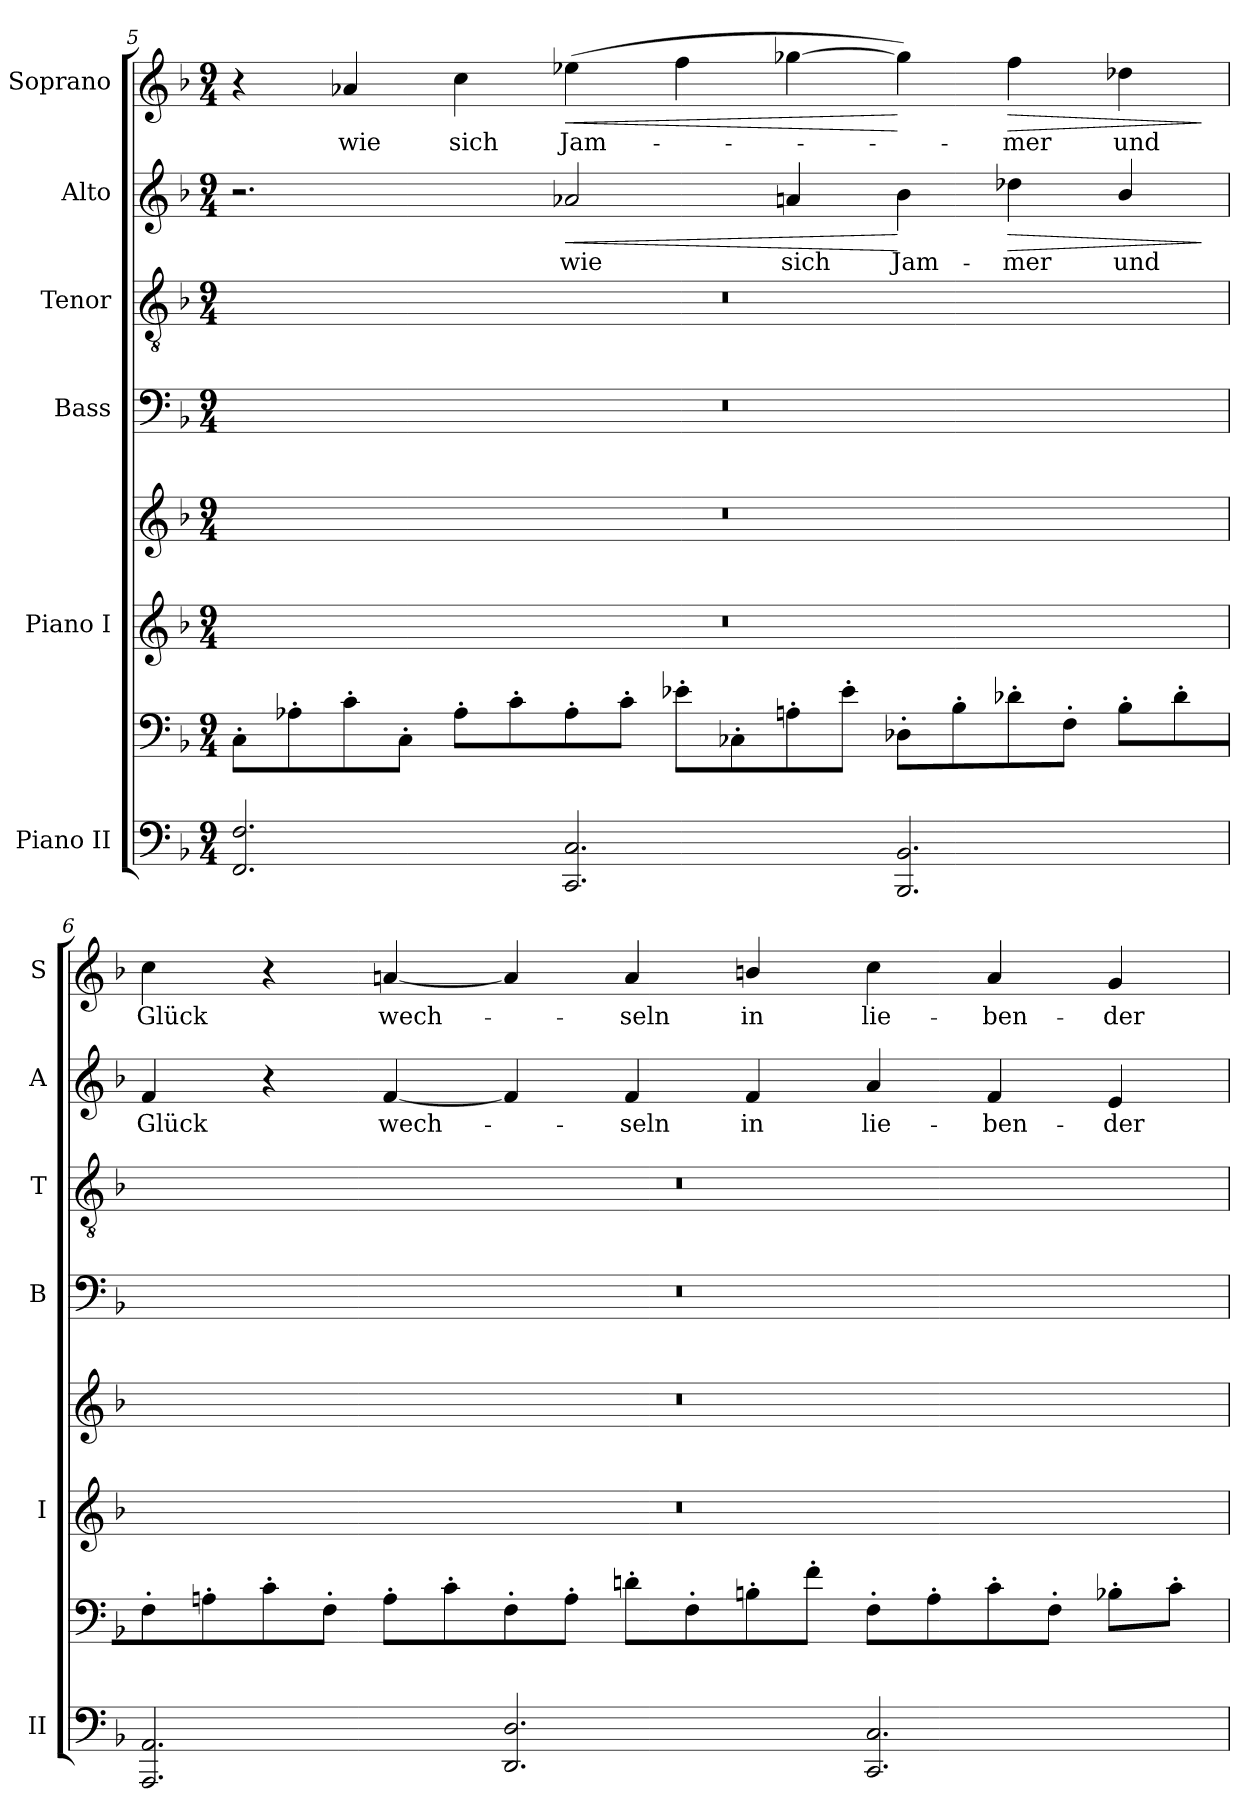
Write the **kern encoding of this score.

**kern	**kern	**kern	**kern	**kern	**kern	**kern	**text	**dynam	**kern	**text	**dynam
*part6	*part6	*part5	*part5	*part4	*part3	*part2	*part2	*part2	*part1	*part1	*part1
*staff8	*staff7	*staff6	*staff5	*staff4	*staff3	*staff2	*staff2	*staff2	*staff1	*staff1	*staff1
*I"Piano II	*	*I"Piano I	*	*I"Bass	*I"Tenor	*I"Alto	*	*	*I"Soprano	*	*
*I'II	*	*I'I	*	*I'B	*I'T	*I'A	*	*	*I'S	*	*
!!LO:LB:g=z
*clefF4	*clefF4	*clefG2	*clefG2	*clefF4	*clefGv2	*clefG2	*	*	*clefG2	*	*
*k[b-]	*k[b-]	*k[b-]	*k[b-]	*k[b-]	*k[b-]	*k[b-]	*	*	*k[b-]	*	*
*F:	*F:	*F:	*F:	*F:	*F:	*F:	*	*	*F:	*	*
*M9/4	*M9/4	*M9/4	*M9/4	*M9/4	*M9/4	*M9/4	*	*	*M9/4	*	*
=5	=5	=5	=5	=5	=5	=5	=5	=5	=5	=5	=5
!	!	!	!	!LO:N:vis=0	!LO:N:vis=0	!	!	!	!	!	!
2.FF 2.F	8C'L	4%9r	4%9r	4%9r	4%9r	2.r	.	.	4r	.	.
.	8A-X'	.	.	.	.	.	.	.	.	.	.
!	!	!	!	!	!	!	!	!	!	!LO:LY:b	!
.	8c'	.	.	.	.	.	.	.	4a-X	wie	.
.	8C'J	.	.	.	.	.	.	.	.	.	.
!	!	!	!	!	!	!	!	!	!	!LO:LY:b	!
.	8A-'L	.	.	.	.	.	.	.	4cc	sich	.
.	8c'	.	.	.	.	.	.	.	.	.	.
!	!	!	!	!	!	!	!LO:LY:b	!LO:HP:b	!	!LO:LY:b	!LO:HP:b
2.CC 2.C	8A-'	.	.	.	.	2a-X	wie	<	(>4ee-X	Jam-	<
.	8c'J	.	.	.	.	.	.	.	.	.	.
.	8e-X'L	.	.	.	.	.	.	.	4ff	.	.
.	8C-X'	.	.	.	.	.	.	.	.	.	.
!	!	!	!	!	!	!	!LO:LY:b	!	!	!	!
.	8An'	.	.	.	.	4an	sich	.	[4gg-X	.	.
.	8e-'J	.	.	.	.	.	.	.	.	.	.
!	!	!	!	!	!	!	!LO:LY:b	!	!	!	!
2.BBB- 2.BB-	8D-X'L	.	.	.	.	4b-	Jam-	[	4gg-])	.	[
.	8B-'	.	.	.	.	.	.	.	.	.	.
!	!	!	!	!	!	!	!LO:LY:b	!LO:HP:b	!	!LO:LY:b	!LO:HP:b
.	8d-X'	.	.	.	.	4dd-X	-mer	>	4ff	mer	>
.	8F'J	.	.	.	.	.	.	.	.	.	.
!	!	!	!	!	!	!	!LO:LY:b	!	!	!LO:LY:b	!
.	8B-'L	.	.	.	.	4b-/	und	.	4dd-X	und	.
.	8d-'	.	.	.	.	.	.	.	.	.	.
.	.	.	.	.	.	.	.	]	.	.	]
=6	=6	=6	=6	=6	=6	=6	=6	=6	=6	=6	=6
!	!	!	!	!LO:N:vis=0	!LO:N:vis=0	!	!LO:LY:b	!	!	!LO:LY:b	!
2.AAA 2.AA	8F'	4%9r	4%9r	4%9r	4%9r	4f	Glück	.	4cc	Glück	.
.	8An'	.	.	.	.	.	.	.	.	.	.
.	8c'	.	.	.	.	4r	.	.	4r	.	.
.	8F'J	.	.	.	.	.	.	.	.	.	.
!	!	!	!	!	!	!	!LO:LY:b	!	!	!LO:LY:b	!
.	8A'L	.	.	.	.	[4f	wech-	.	[4an	wech-	.
.	8c'	.	.	.	.	.	.	.	.	.	.
2.DD 2.D	8F'	.	.	.	.	4f]	.	.	4a]	.	.
.	8A'J	.	.	.	.	.	.	.	.	.	.
!	!	!	!	!	!	!	!LO:LY:b	!	!	!LO:LY:b	!
.	8dn'L	.	.	.	.	4f	seln	.	4a	seln	.
.	8F'	.	.	.	.	.	.	.	.	.	.
!	!	!	!	!	!	!	!LO:LY:b	!	!	!LO:LY:b	!
.	8Bn'	.	.	.	.	4f	in	.	4bn/	in	.
.	8f'J	.	.	.	.	.	.	.	.	.	.
!	!	!	!	!	!	!	!LO:LY:b	!	!	!LO:LY:b	!
2.CC 2.C	8F'L	.	.	.	.	4a	lie-	.	4cc	lie-	.
.	8A'	.	.	.	.	.	.	.	.	.	.
!	!	!	!	!	!	!	!LO:LY:b	!	!	!LO:LY:b	!
.	8c'	.	.	.	.	4f	-ben-	.	4a	-ben-	.
.	8F'J	.	.	.	.	.	.	.	.	.	.
!	!	!	!	!	!	!	!LO:LY:b	!	!	!LO:LY:b	!
.	8B-X'L	.	.	.	.	4e	-der	.	4g	-der	.
.	8c'J	.	.	.	.	.	.	.	.	.	.
=	=	=	=	=	=	=	=	=	=	=	=
*-	*-	*-	*-	*-	*-	*-	*-	*-	*-	*-	*-
